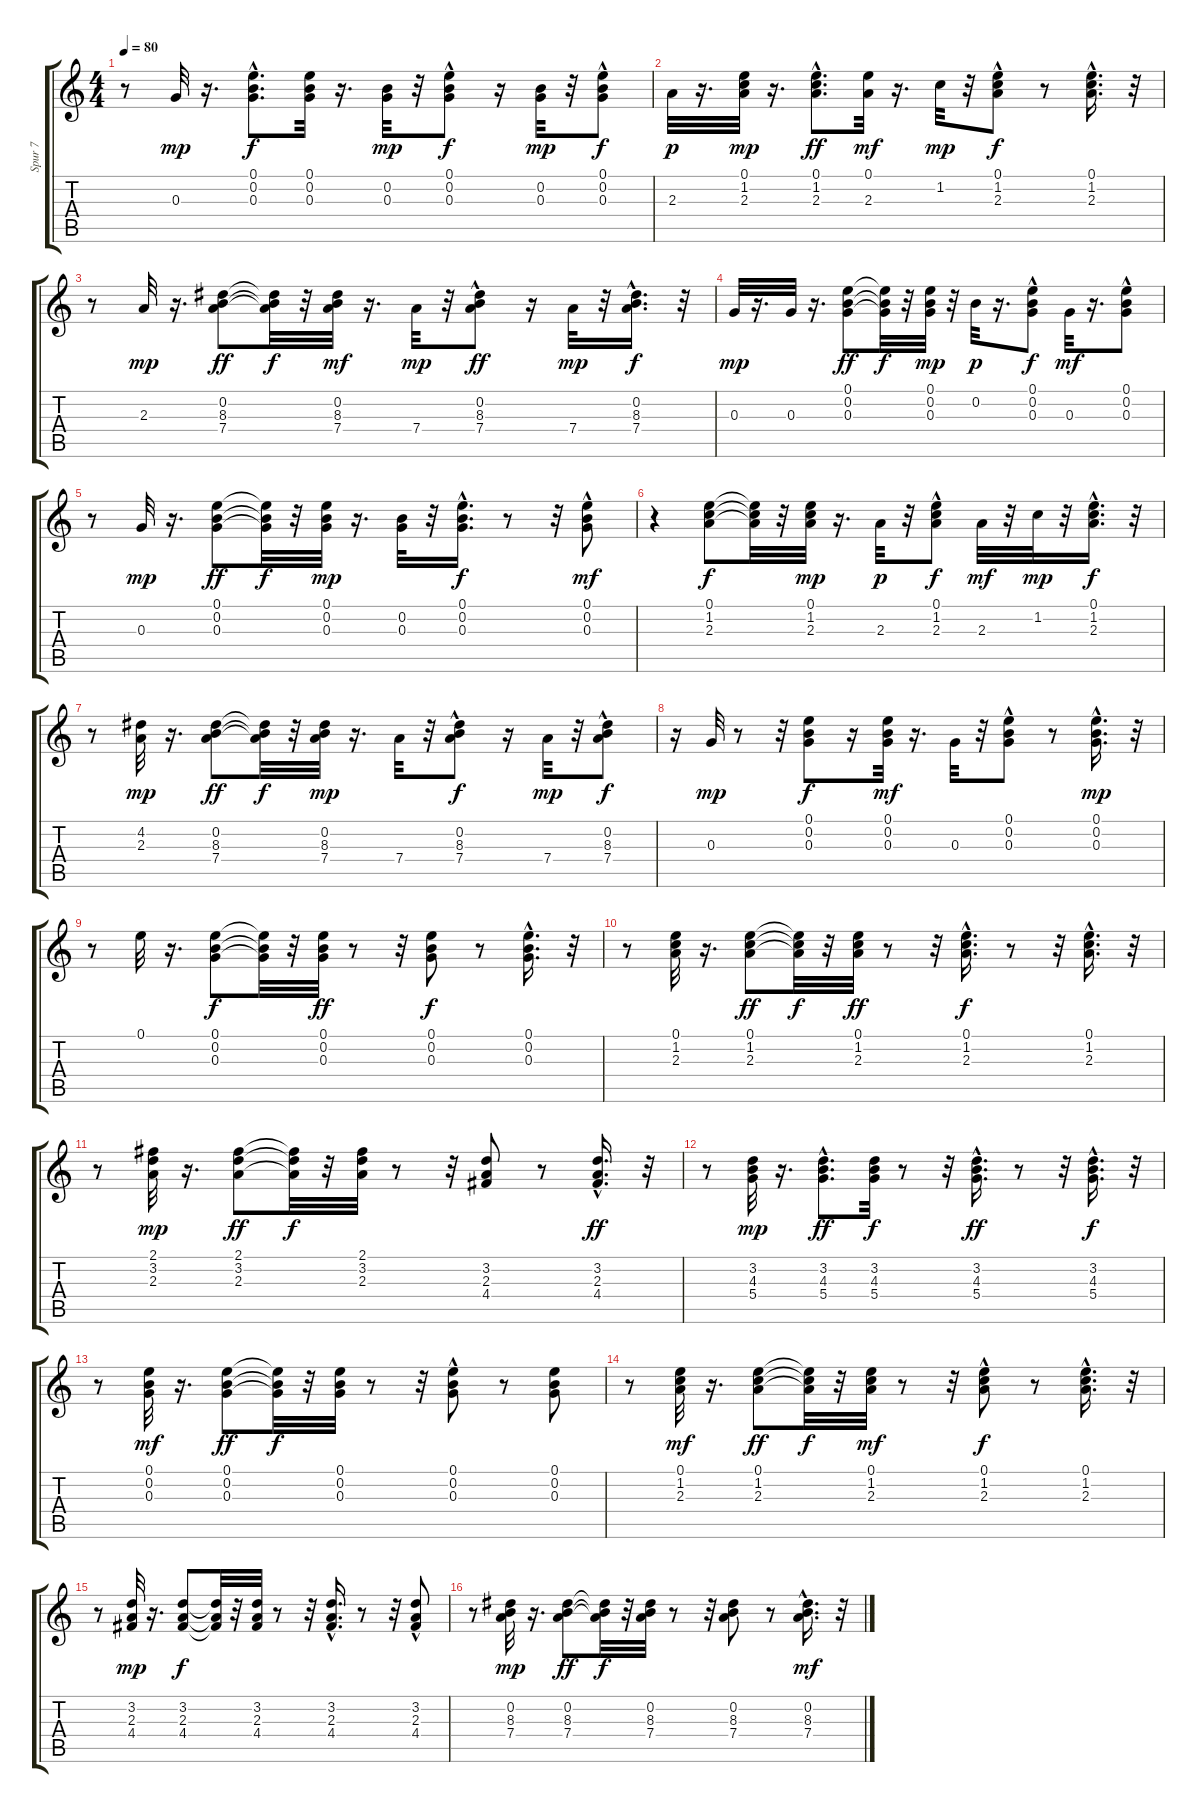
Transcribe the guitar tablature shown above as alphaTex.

\track ("Spur 7" "Spur 7") {instrument acousticguitarsteel}
\staff {score tabs}
\tuning (E4 B3 G3 D3 A2 E2) {hide}
\ts (4 4)
\tempo 80
\clef g2
\ks c
r.8{dy mf} 0.3.32{dy mp} r.16{d} (0.1{hac} 0.2{hac} 0.3{hac}).8{d dy f} (0.1 0.2 0.3).32 r.16{d} (0.2 0.3).32{dy mp} r.32 (0.1{hac} 0.2 0.3{hac}).8{dy f} r.16 (0.2 0.3).32{dy mp} r.32 (0.1 0.2{hac} 0.3{hac}).8{dy f} |
2.3.32{dy p} r.16{d} (0.1 1.2 2.3).32{dy mp} r.16{d} (0.1 1.2{hac} 2.3).8{d dy ff} (0.1 2.3).32{dy mf} r.16{d} 1.2.32{dy mp} r.32 (0.1 1.2 2.3{hac}).8{dy f} r.8 (0.1{hac} 1.2{hac} 2.3{hac}).16{d} r.32 |
r.8 2.3.32{dy mp} r.16{d} (0.2 8.3 7.4).8{dy ff} (0.2{t} 8.3{t} 7.4{t}).32{dy f} r.32 (0.2 8.3 7.4).32{dy mf} r.16{d} 7.4.32{dy mp} r.32 (0.2 8.3 7.4{hac}).8{dy ff} r.16 7.4.32{dy mp} r.32 (0.2{hac} 8.3{hac} 7.4{hac}).16{d dy f} r.32 |
0.3.32{dy mp} r.16{d} 0.3.32 r.16{d} (0.1 0.2 0.3).8{dy ff} (0.1{t} 0.2{t} 0.3{t}).32{dy f} r.32 (0.1 0.2 0.3).32{dy mp} r.32 0.2.32{dy p} r.16{d} (0.1 0.2 0.3{hac}).8{dy f} 0.3.32{dy mf} r.16{d} (0.1{hac} 0.2 0.3{hac}).8 |
r.8 0.3.32{dy mp} r.16{d} (0.1 0.2 0.3).8{dy ff} (0.1{t} 0.2{t} 0.3{t}).32{dy f} r.32 (0.1 0.2 0.3).32{dy mp} r.16{d} (0.2 0.3).32 r.32 (0.1{hac} 0.2{hac} 0.3{hac}).16{d dy f} r.8 r.32 (0.1 0.2 0.3{hac}).8{dy mf} |
r.4 (0.1 1.2 2.3).8{dy f} (0.1{t} 1.2{t} 2.3{t}).32 r.32 (0.1 1.2 2.3).32{dy mp} r.16{d} 2.3.32{dy p} r.32 (0.1 1.2 2.3{hac}).8{dy f} 2.3.32{dy mf} r.32 1.2.32{dy mp} r.32 (0.1{hac} 1.2{hac} 2.3{hac}).16{d dy f} r.32 |
r.8 (4.2 2.3).32{dy mp} r.16{d} (0.2 8.3 7.4).8{dy ff} (0.2{t} 8.3{t} 7.4{t}).32{dy f} r.32 (0.2 8.3 7.4).32{dy mp} r.16{d} 7.4.32 r.32 (0.2 8.3 7.4{hac}).8{dy f} r.16 7.4.32{dy mp} r.32 (0.2 8.3 7.4{hac}).8{dy f} |
r.16 0.3.32{dy mp} r.8 r.32 (0.1 0.2 0.3).8{dy f} r.16 (0.1 0.2 0.3).32{dy mf} r.16{d} 0.3.32 r.32 (0.1 0.2 0.3{hac}).8 r.8 (0.1{hac} 0.2{hac} 0.3{hac}).16{d dy mp} r.32 |
r.8 0.1.32 r.16{d} (0.1 0.2 0.3).8{dy f} (0.1{t} 0.2{t} 0.3{t}).32 r.32 (0.1 0.2 0.3).32{dy ff} r.8 r.32 (0.1 0.2 0.3).8{dy f} r.8 (0.1{hac} 0.2{hac} 0.3{hac}).16{d} r.32 |
r.8 (0.1 1.2 2.3).32 r.16{d} (0.1 1.2 2.3).8{dy ff} (0.1{t} 1.2{t} 2.3{t}).32{dy f} r.32 (0.1 1.2 2.3).32{dy ff} r.8 r.32 (0.1{hac} 1.2{hac} 2.3{hac}).16{d dy f} r.8 r.32 (0.1{hac} 1.2{hac} 2.3{hac}).16{d} r.32 |
r.8 (2.1 3.2 2.3).32{dy mp} r.16{d} (2.1 3.2 2.3).8{dy ff} (2.1{t} 3.2{t} 2.3{t}).32{dy f} r.32 (2.1 3.2 2.3).32 r.8 r.32 (3.2 2.3 4.4).8 r.8 (3.2{hac} 2.3{hac} 4.4{hac}).16{d dy ff} r.32 |
r.8 (3.2 4.3 5.4).32{dy mp} r.16{d} (3.2{hac} 4.3{hac} 5.4).8{d dy ff} (3.2 4.3 5.4).32{dy f} r.8 r.32 (3.2{hac} 4.3{hac} 5.4{hac}).16{d dy ff} r.8 r.32 (3.2{hac} 4.3{hac} 5.4{hac}).16{d dy f} r.32 |
r.8 (0.1 0.2 0.3).32{dy mf} r.16{d} (0.1 0.2 0.3).8{dy ff} (0.1{t} 0.2{t} 0.3{t}).32{dy f} r.32 (0.1 0.2 0.3).32 r.8 r.32 (0.1 0.2 0.3{hac}).8 r.8 (0.1 0.2 0.3).8 |
r.8 (0.1 1.2 2.3).32{dy mf} r.16{d} (0.1 1.2 2.3).8{dy ff} (0.1{t} 1.2{t} 2.3{t}).32{dy f} r.32 (0.1 1.2 2.3).32{dy mf} r.8 r.32 (0.1 1.2 2.3{hac}).8{dy f} r.8 (0.1{hac} 1.2{hac} 2.3{hac}).16{d} r.32 |
r.8 (3.2 2.3 4.4).32{dy mp} r.16{d} (3.2 2.3 4.4).8{dy f} (3.2{t} 2.3{t} 4.4{t}).32 r.32 (3.2 2.3 4.4).32 r.8 r.32 (3.2{hac} 2.3{hac} 4.4{hac}).16{d} r.8 r.32 (3.2 2.3{hac} 4.4{hac}).8 |
r.8 (0.2 8.3 7.4).32{dy mp} r.16{d} (0.2 8.3 7.4).8{dy ff} (0.2{t} 8.3{t} 7.4{t}).32{dy f} r.32 (0.2 8.3 7.4).32 r.8 r.32 (0.2 8.3 7.4).8 r.8 (0.2{hac} 8.3{hac} 7.4{hac}).16{d dy mf} r.32
